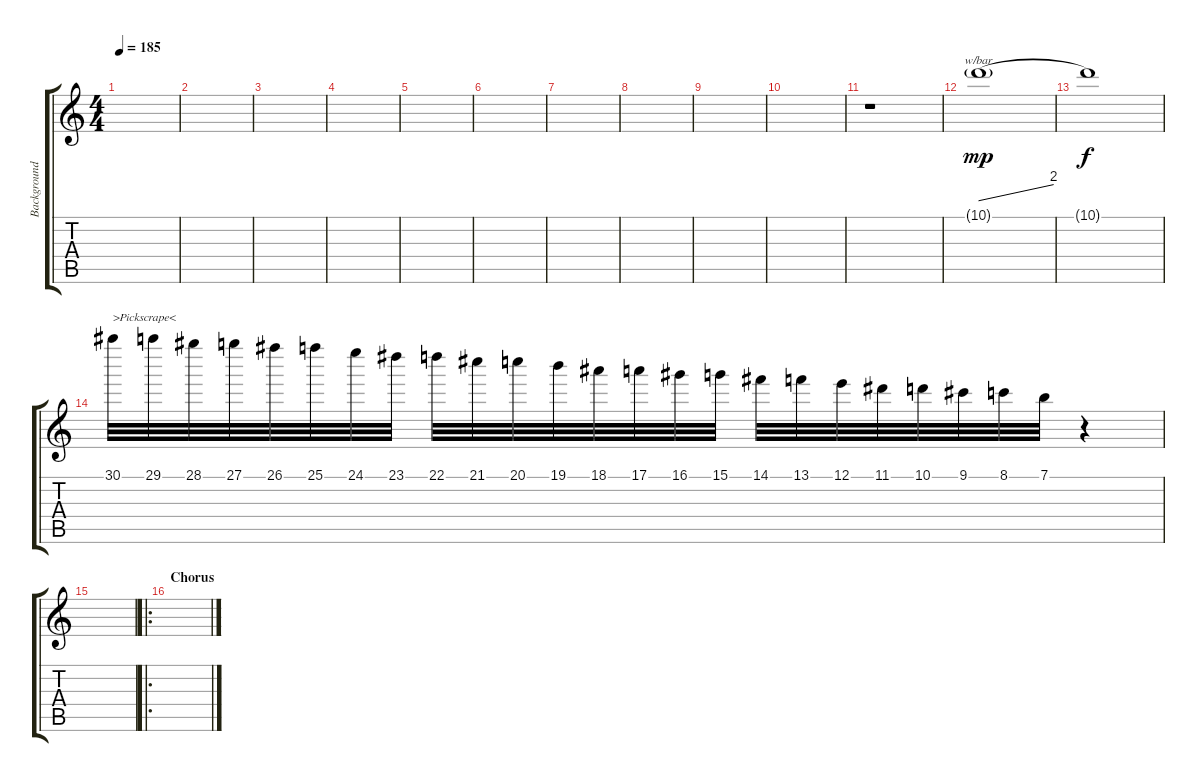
\track ("Background guitar" "Background") {instrument distortionguitar}
\staff {score tabs}
\tuning (E4 B3 G3 D3 A2 E2) {hide}
\ts (4 4)
\tempo 185
\clef g2
\ks c
|
|
|
|
|
|
|
|
|
|
r.1{volume 0} |
10.1{g}.1{tbe (dive default 0 0 60 8) dy mp volume 13} |
10.1{t}.1{dy f} |
30.1.32{txt ">Pickscrape<"} 29.1.32 28.1.32 27.1.32 26.1.32 25.1.32 24.1.32 23.1.32 22.1.32 21.1.32 20.1.32 19.1.32 18.1.32 17.1.32 16.1.32 15.1.32 14.1.32 13.1.32 12.1.32 11.1.32 10.1.32 9.1.32 8.1.32 7.1.32 r.4 |
|
\ro
\section ("" "Chorus")
